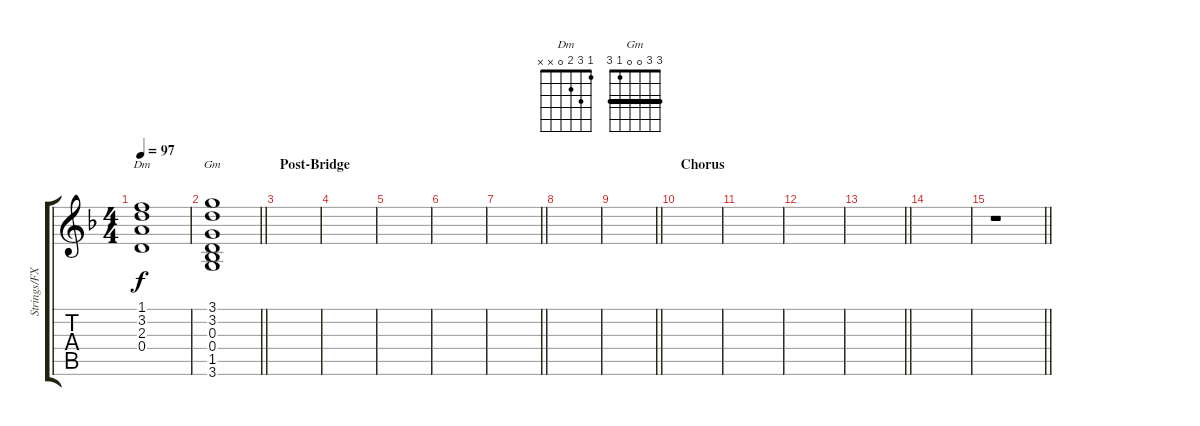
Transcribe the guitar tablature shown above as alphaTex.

\track ("Strings/FX/Choir" "Strings/FX") {instrument electricbassfinger}
\staff {score tabs}
\tuning (E4 B3 G3 D3 A2 E2) {hide}
\chord ("Dm" 1 3 2 0 x x)
\chord ("Gm" 3 3 0 0 1 3) {barre 3}
\ts (4 4)
\tempo 97
\clef g2
\ks f
(1.1 3.2 2.3 0.4).1{ch "Dm" dy f instrument synthstrings1} |
\barLineRight lightlight
(3.1 3.2 0.3 0.4 1.5 3.6).1{ch "Gm"} |
\section ("" "Post-Bridge")
|
|
|
|
\barLineRight lightlight
|
|
\barLineRight lightlight
|
\section ("" "Chorus")
|
|
|
\barLineRight lightlight
|
|
\barLineRight lightlight
r.1{volume 11}
